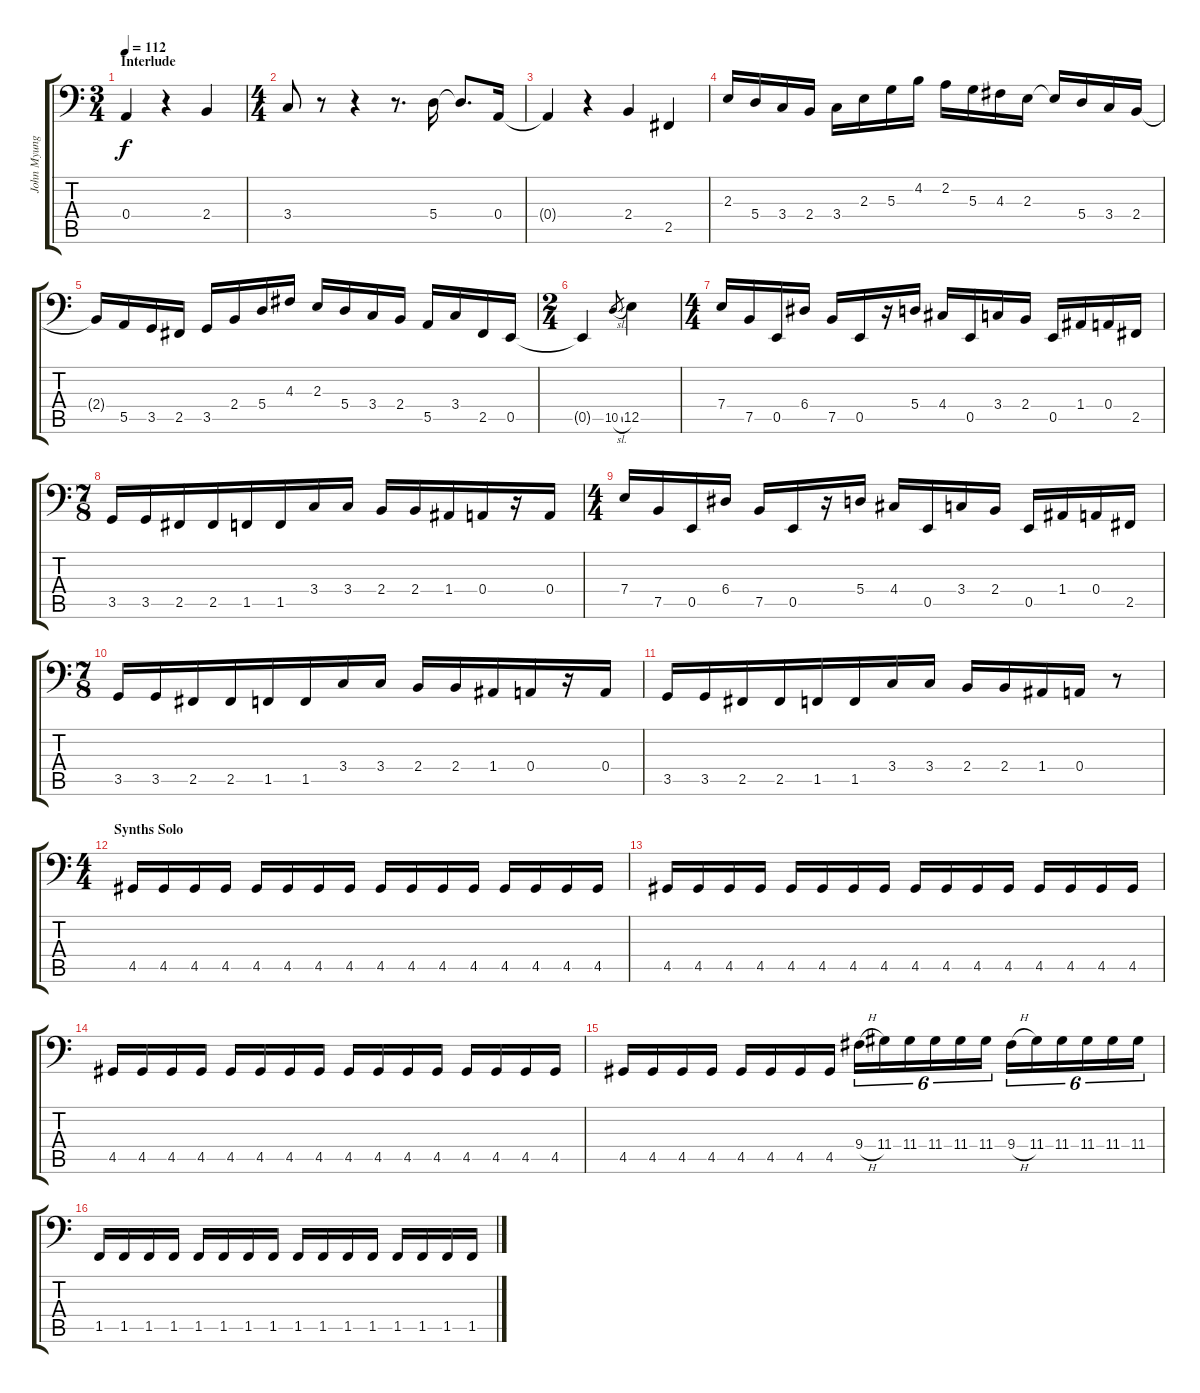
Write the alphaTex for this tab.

\track ("John Myung" "John Myung") {instrument electricbassfinger}
\staff {score tabs}
\tuning (C3 G2 D2 A1 E1 B0) {hide}
\ts (3 4)
\section ("" "Interlude")
\tempo 112
\clef f4
\ks c
0.4{t}.4{dy f} r.4 2.4.4 |
\ts (4 4)
3.4.8 r.8 r.4 r.8{d} 5.4.16 5.4{t}.8{d} 0.4.16 |
0.4{t}.4 r.4 2.4.4 2.5.4 |
2.3.16 5.4.16 3.4.16 2.4.16 3.4.16 2.3.16 5.3.16 4.2.16 2.2.16 5.3.16 4.3.16 2.3.16 2.3{t}.16 5.4.16 3.4.16 2.4.16 |
2.4{t}.16 5.5.16 3.5.16 2.5.16 3.5.16 2.4.16 5.4.16 4.3.16 2.3.16 5.4.16 3.4.16 2.4.16 5.5.16 3.4.16 2.5.16 0.5.16 |
\ts (2 4)
0.5{t}.4 10.5{sl}.8{gr} 12.5.4 |
\ts (4 4)
7.4.16 7.5.16 0.5.16 6.4.16 7.5.16 0.5.16 r.16 5.4.16 4.4.16 0.5.16 3.4.16 2.4.16 0.5.16 1.4.16 0.4.16 2.5.16 |
\ts (7 8)
3.5.16 3.5.16 2.5.16 2.5.16 1.5.16 1.5.16 3.4.16 3.4.16 2.4.16 2.4.16 1.4.16 0.4.16 r.16 0.4.16 |
\ts (4 4)
7.4.16 7.5.16 0.5.16 6.4.16 7.5.16 0.5.16 r.16 5.4.16 4.4.16 0.5.16 3.4.16 2.4.16 0.5.16 1.4.16 0.4.16 2.5.16 |
\ts (7 8)
3.5.16 3.5.16 2.5.16 2.5.16 1.5.16 1.5.16 3.4.16 3.4.16 2.4.16 2.4.16 1.4.16 0.4.16 r.16 0.4.16 |
3.5.16 3.5.16 2.5.16 2.5.16 1.5.16 1.5.16 3.4.16 3.4.16 2.4.16 2.4.16 1.4.16 0.4.16 r.8 |
\ts (4 4)
\section ("" "Synths Solo")
4.5.16 4.5.16 4.5.16 4.5.16 4.5.16 4.5.16 4.5.16 4.5.16 4.5.16 4.5.16 4.5.16 4.5.16 4.5.16 4.5.16 4.5.16 4.5.16 |
4.5.16 4.5.16 4.5.16 4.5.16 4.5.16 4.5.16 4.5.16 4.5.16 4.5.16 4.5.16 4.5.16 4.5.16 4.5.16 4.5.16 4.5.16 4.5.16 |
4.5.16 4.5.16 4.5.16 4.5.16 4.5.16 4.5.16 4.5.16 4.5.16 4.5.16 4.5.16 4.5.16 4.5.16 4.5.16 4.5.16 4.5.16 4.5.16 |
4.5.16 4.5.16 4.5.16 4.5.16 4.5.16 4.5.16 4.5.16 4.5.16 9.4{h}.16{tu (6 4)} 11.4.16{tu (6 4)} 11.4.16{tu (6 4)} 11.4.16{tu (6 4)} 11.4.16{tu (6 4)} 11.4.16{tu (6 4)} 9.4{h}.16{tu (6 4)} 11.4.16{tu (6 4)} 11.4.16{tu (6 4)} 11.4.16{tu (6 4)} 11.4.16{tu (6 4)} 11.4.16{tu (6 4)} |
1.5.16 1.5.16 1.5.16 1.5.16 1.5.16 1.5.16 1.5.16 1.5.16 1.5.16 1.5.16 1.5.16 1.5.16 1.5.16 1.5.16 1.5.16 1.5.16
